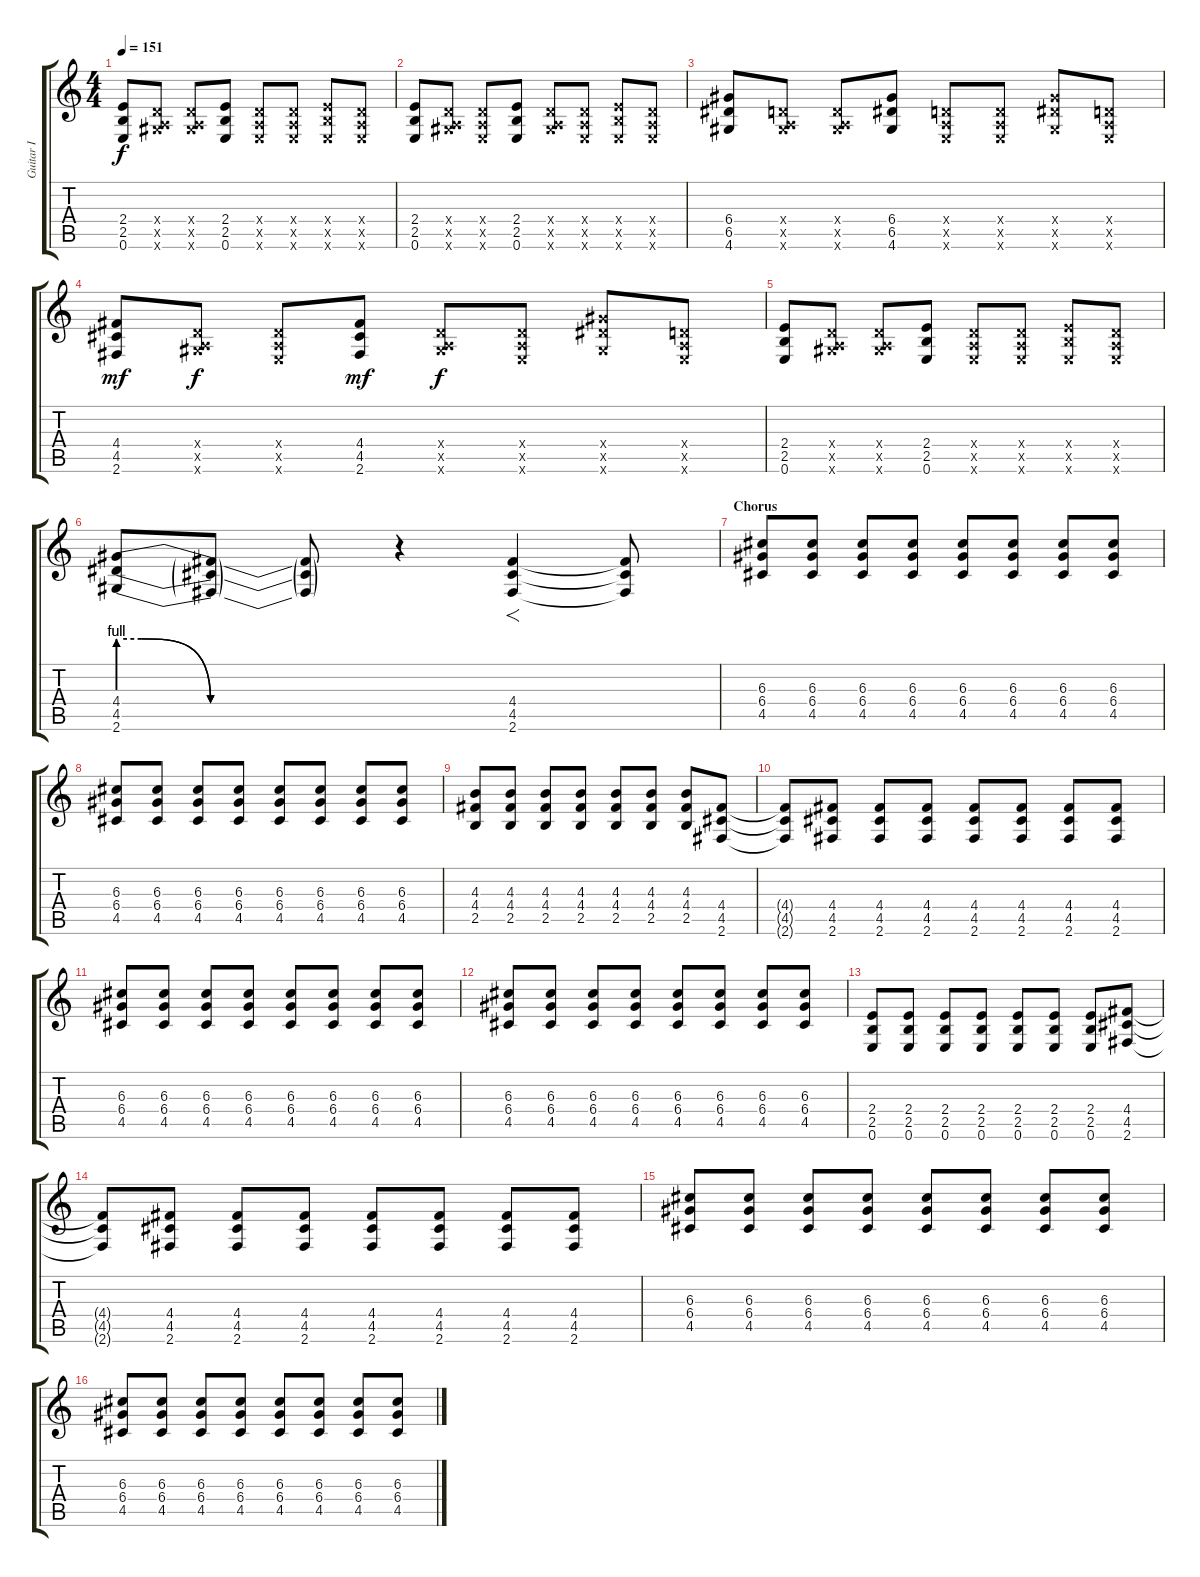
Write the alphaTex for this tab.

\track ("Guitar I" "Guitar I") {instrument distortionguitar}
\staff {score tabs}
\tuning (E4 B3 G3 D3 A2 E2) {hide}
\ts (4 4)
\tempo 151
\clef g2
\ks c
(2.4 2.5 0.6).8{dy f} (0.4{x} 0.5{x} 4.6{x}).8 (0.4{x} 0.5{x} 4.6{x}).8 (2.4 2.5 0.6).8 (0.4{x} 0.5{x} 0.6{x}).8 (0.4{x} 0.5{x} 0.6{x}).8 (2.4{x} 2.5{x} 0.6{x}).8 (0.4{x} 0.5{x} 0.6{x}).8 |
(2.4 2.5 0.6).8 (0.4{x} 0.5{x} 4.6{x}).8 (0.4{x} 0.5{x} 0.6{x}).8 (2.4 2.5 0.6).8 (0.4{x} 0.5{x} 4.6{x}).8 (0.4{x} 0.5{x} 0.6{x}).8 (2.4{x} 2.5{x} 0.6{x}).8 (0.4{x} 0.5{x} 0.6{x}).8 |
(6.4 6.5 4.6).8 (0.4{x} 0.5{x} 4.6{x}).8 (0.4{x} 0.5{x} 4.6{x}).8 (6.4 6.5 4.6).8 (0.4{x} 0.5{x} 0.6{x}).8 (0.4{x} 0.5{x} 0.6{x}).8 (6.4{x} 6.5{x} 4.6{x}).8 (0.4{x} 0.5{x} 0.6{x}).8 |
(4.4 4.5 2.6).8{dy mf} (0.4{x} 0.5{x} 4.6{x}).8{dy f} (0.4{x} 0.5{x} 0.6{x}).8 (4.4 4.5 2.6).8{dy mf} (0.4{x} 0.5{x} 4.6{x}).8{dy f} (0.4{x} 0.5{x} 0.6{x}).8 (6.4{x} 6.5{x} 4.6{x}).8 (0.4{x} 0.5{x} 0.6{x}).8 |
(2.4 2.5 0.6).8 (0.4{x} 0.5{x} 4.6{x}).8 (0.4{x} 0.5{x} 4.6{x}).8 (2.4 2.5 0.6).8 (0.4{x} 0.5{x} 0.6{x}).8 (0.4{x} 0.5{x} 0.6{x}).8 (2.4{x} 2.5{x} 0.6{x}).8 (0.4{x} 0.5{x} 0.6{x}).8 |
(4.4{be (custom 0 4 5 4 20 0 60 0)} 4.5{be (custom 0 4 5 4 20 0 60 0)} 2.6{be (custom 0 4 5 4 20 0 60 0)}).8{volume 13} (4.4{t} 4.5{t} 2.6{t}).8 (4.4{t} 4.5{t} 2.6{t}).8 r.4 (4.4 4.5 2.6).4{f volume 16} (4.4{t} 4.5{t} 2.6{t}).8 |
\section ("" "Chorus")
(6.3 6.4 4.5).8{volume 10} (6.3 6.4 4.5).8 (6.3 6.4 4.5).8 (6.3 6.4 4.5).8 (6.3 6.4 4.5).8 (6.3 6.4 4.5).8 (6.3 6.4 4.5).8 (6.3 6.4 4.5).8 |
(6.3 6.4 4.5).8 (6.3 6.4 4.5).8 (6.3 6.4 4.5).8 (6.3 6.4 4.5).8 (6.3 6.4 4.5).8 (6.3 6.4 4.5).8 (6.3 6.4 4.5).8 (6.3 6.4 4.5).8 |
(4.3 4.4 2.5).8 (4.3 4.4 2.5).8 (4.3 4.4 2.5).8 (4.3 4.4 2.5).8 (4.3 4.4 2.5).8 (4.3 4.4 2.5).8 (4.3 4.4 2.5).8 (4.4 4.5 2.6).8 |
(4.4{t} 4.5{t} 2.6{t}).8 (4.4 4.5 2.6).8 (4.4 4.5 2.6).8 (4.4 4.5 2.6).8 (4.4 4.5 2.6).8 (4.4 4.5 2.6).8 (4.4 4.5 2.6).8 (4.4 4.5 2.6).8 |
(6.3 6.4 4.5).8 (6.3 6.4 4.5).8 (6.3 6.4 4.5).8 (6.3 6.4 4.5).8 (6.3 6.4 4.5).8 (6.3 6.4 4.5).8 (6.3 6.4 4.5).8 (6.3 6.4 4.5).8 |
(6.3 6.4 4.5).8 (6.3 6.4 4.5).8 (6.3 6.4 4.5).8 (6.3 6.4 4.5).8 (6.3 6.4 4.5).8 (6.3 6.4 4.5).8 (6.3 6.4 4.5).8 (6.3 6.4 4.5).8 |
(2.4 2.5 0.6).8 (2.4 2.5 0.6).8 (2.4 2.5 0.6).8 (2.4 2.5 0.6).8 (2.4 2.5 0.6).8 (2.4 2.5 0.6).8 (2.4 2.5 0.6).8 (4.4 4.5 2.6).8 |
(4.4{t} 4.5{t} 2.6{t}).8 (4.4 4.5 2.6).8 (4.4 4.5 2.6).8 (4.4 4.5 2.6).8 (4.4 4.5 2.6).8 (4.4 4.5 2.6).8 (4.4 4.5 2.6).8 (4.4 4.5 2.6).8 |
(6.3 6.4 4.5).8{volume 10} (6.3 6.4 4.5).8 (6.3 6.4 4.5).8 (6.3 6.4 4.5).8 (6.3 6.4 4.5).8 (6.3 6.4 4.5).8 (6.3 6.4 4.5).8 (6.3 6.4 4.5).8 |
(6.3 6.4 4.5).8 (6.3 6.4 4.5).8 (6.3 6.4 4.5).8 (6.3 6.4 4.5).8 (6.3 6.4 4.5).8 (6.3 6.4 4.5).8 (6.3 6.4 4.5).8 (6.3 6.4 4.5).8
